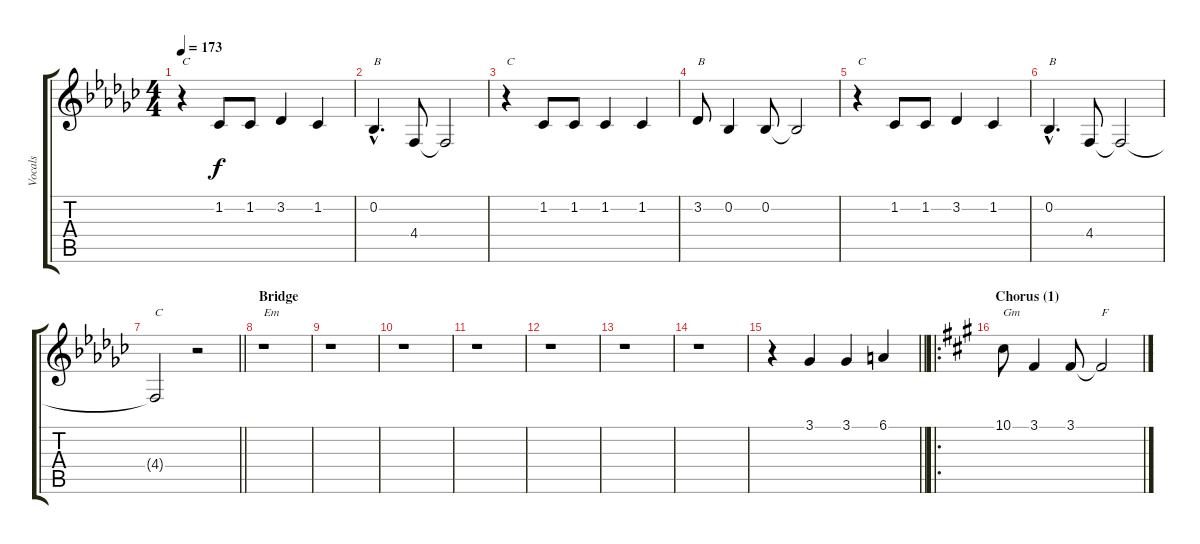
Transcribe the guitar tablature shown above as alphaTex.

\track ("Vocals" "Vocals") {instrument sopranosax}
\staff {score tabs}
\tuning (Eb4 Bb3 Gb3 Db3 Ab2 Eb2) {hide}
\ts (4 4)
\tempo 173
\clef g2
\ks ebminor
r.4{txt "C" dy f} 1.2.8 1.2.8 3.2.4 1.2.4 |
0.2{hac}.4{d txt "B"} 4.4.8 4.4{t}.2 |
r.4{txt "C"} 1.2.8 1.2.8 1.2.4 1.2.4 |
3.2.8{txt "B"} 0.2.4 0.2.8 0.2{t}.2 |
r.4{txt "C"} 1.2.8 1.2.8 3.2.4 1.2.4 |
0.2{hac}.4{d txt "B"} 4.4.8 4.4{t}.2 |
\barLineRight lightlight
4.4{t}.2{txt "C"} r.2 |
\section ("" "Bridge")
r.1{txt "Em"} |
r.1 |
r.1 |
r.1 |
r.1 |
r.1 |
r.1 |
\barLineRight lightlight
r.4 3.1.4 3.1.4 6.1.4 |
\ro
\section ("" "Chorus (1)")
\ks f#minor
10.1.8{txt "Gm"} 3.1.4 3.1.8 3.1{t}.2{txt "F"}
